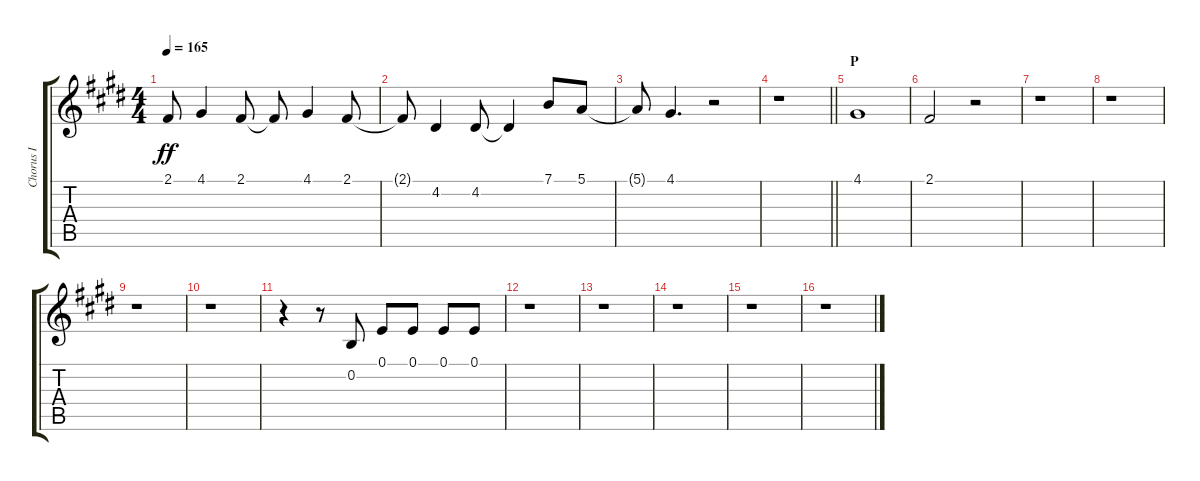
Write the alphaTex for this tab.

\track ("Chorus I" "Chorus I") {instrument voiceoohs}
\staff {score tabs}
\tuning (E4 B3 G3 D3 A2 E2) {hide}
\ts (4 4)
\tempo 165
\clef g2
\ks e
2.1.8{dy ff} 4.1.4 2.1.8 2.1{t}.8 4.1.4 2.1.8 |
2.1{t}.8 4.2.4 4.2.8 4.2{t}.4 7.1.8 5.1.8 |
5.1{t}.8 4.1.4{d} r.2 |
\barLineRight lightlight
r.1 |
\section ("" "P")
4.1.1 |
2.1.2 r.2 |
r.1 |
r.1 |
r.1 |
r.1 |
r.4 r.8 0.2.8 0.1.8 0.1.8 0.1.8 0.1.8 |
r.1 |
r.1 |
r.1 |
r.1 |
r.1
